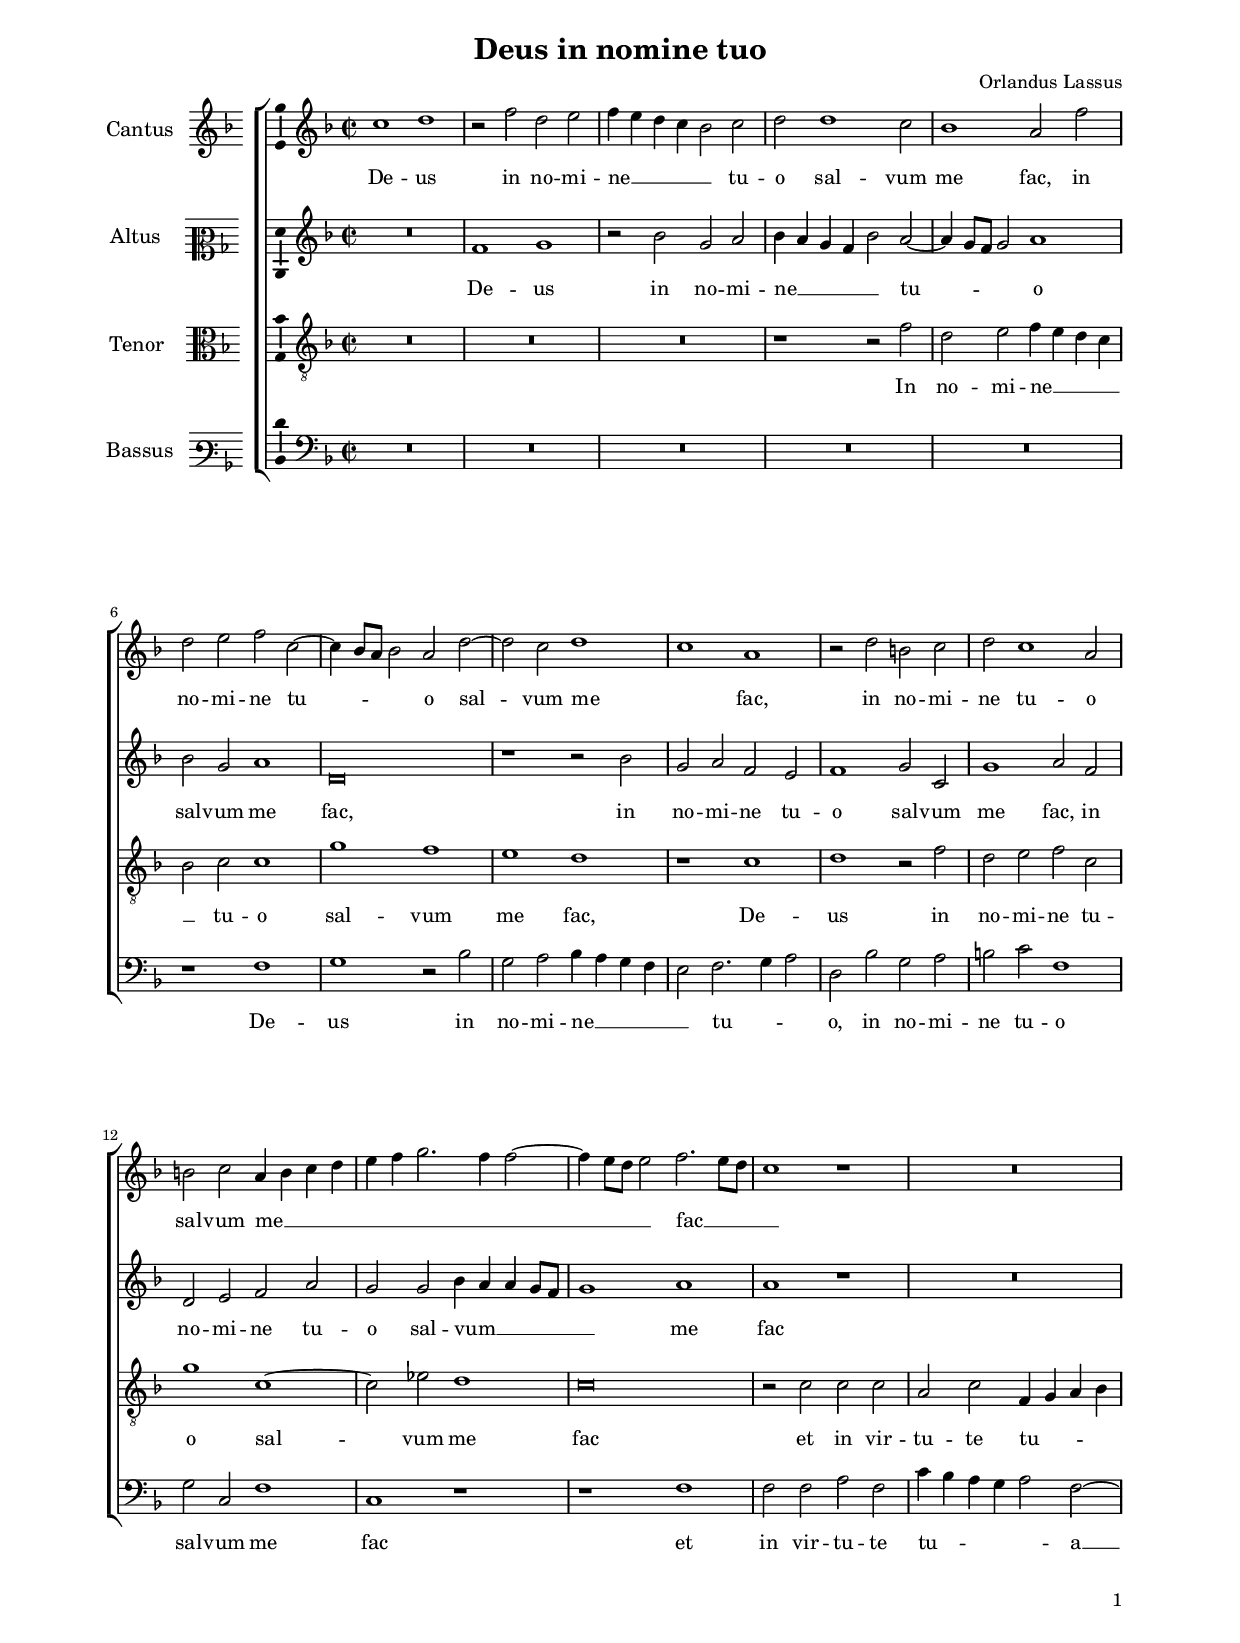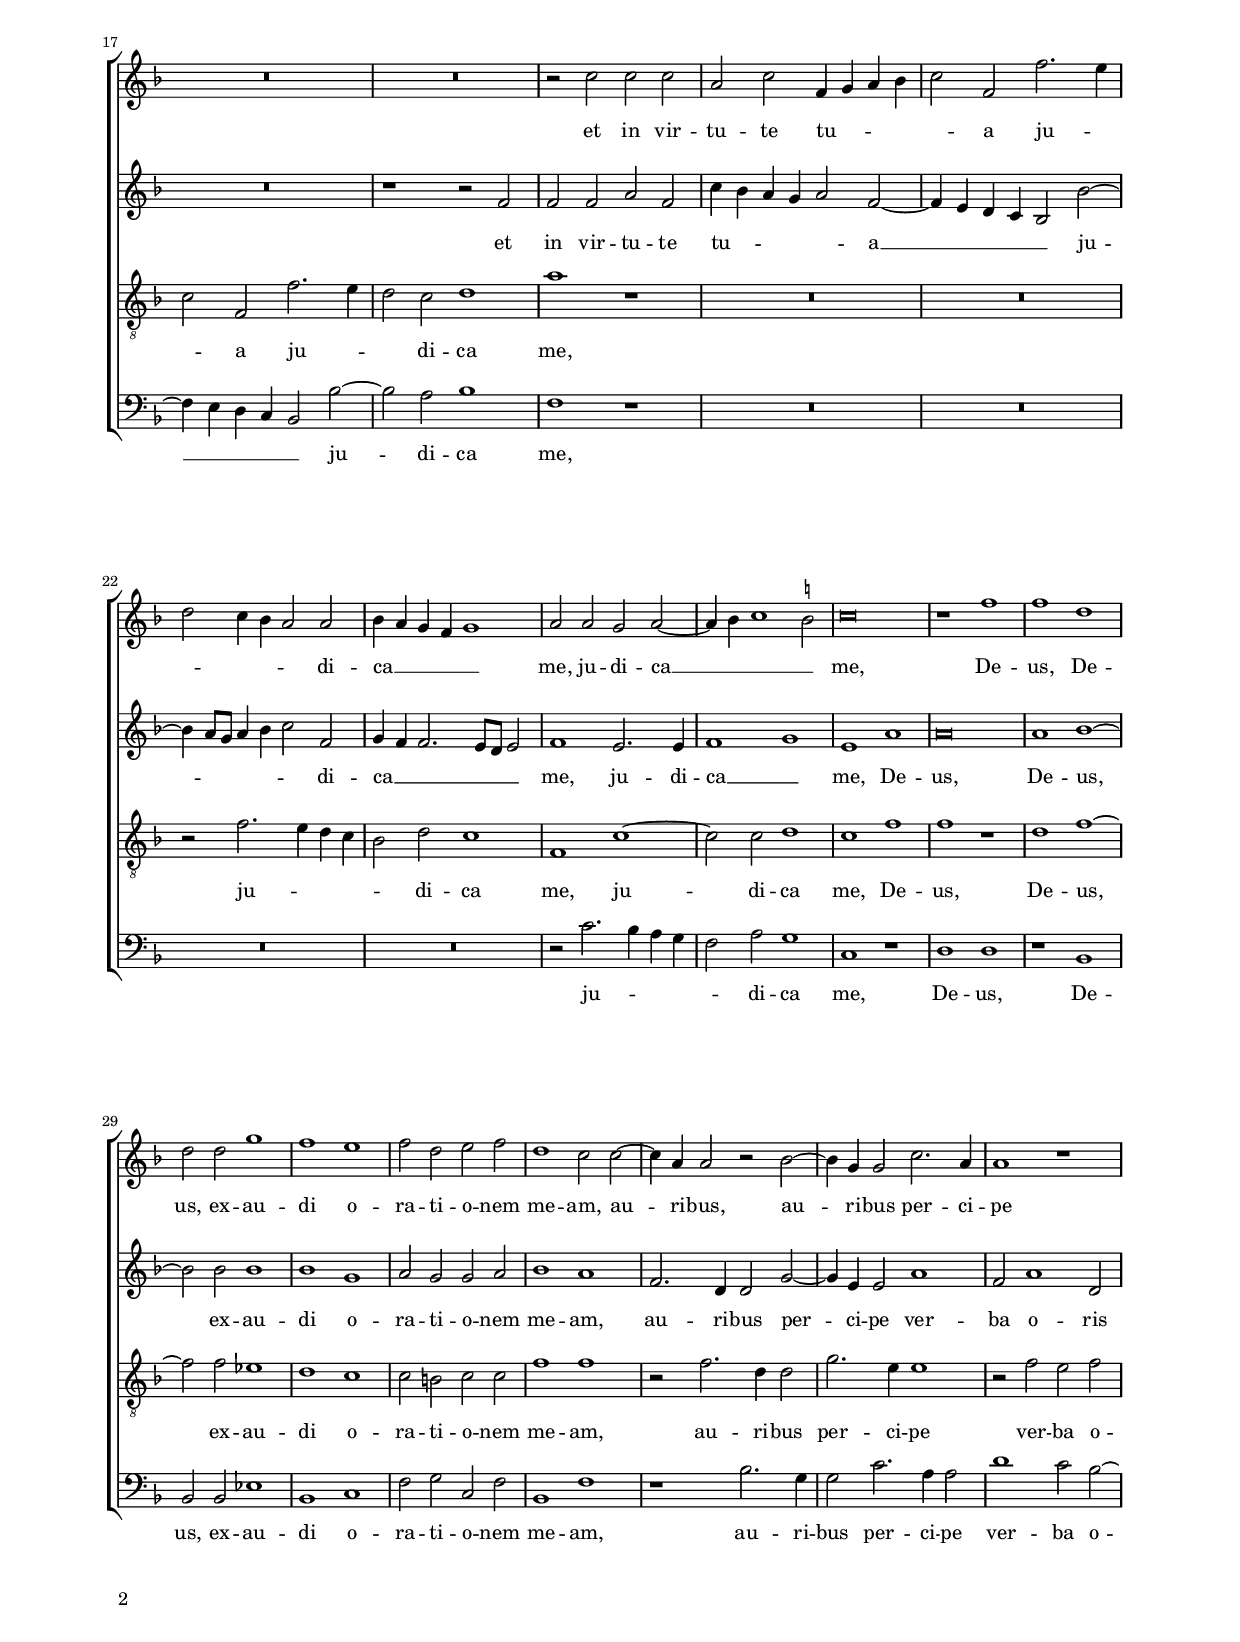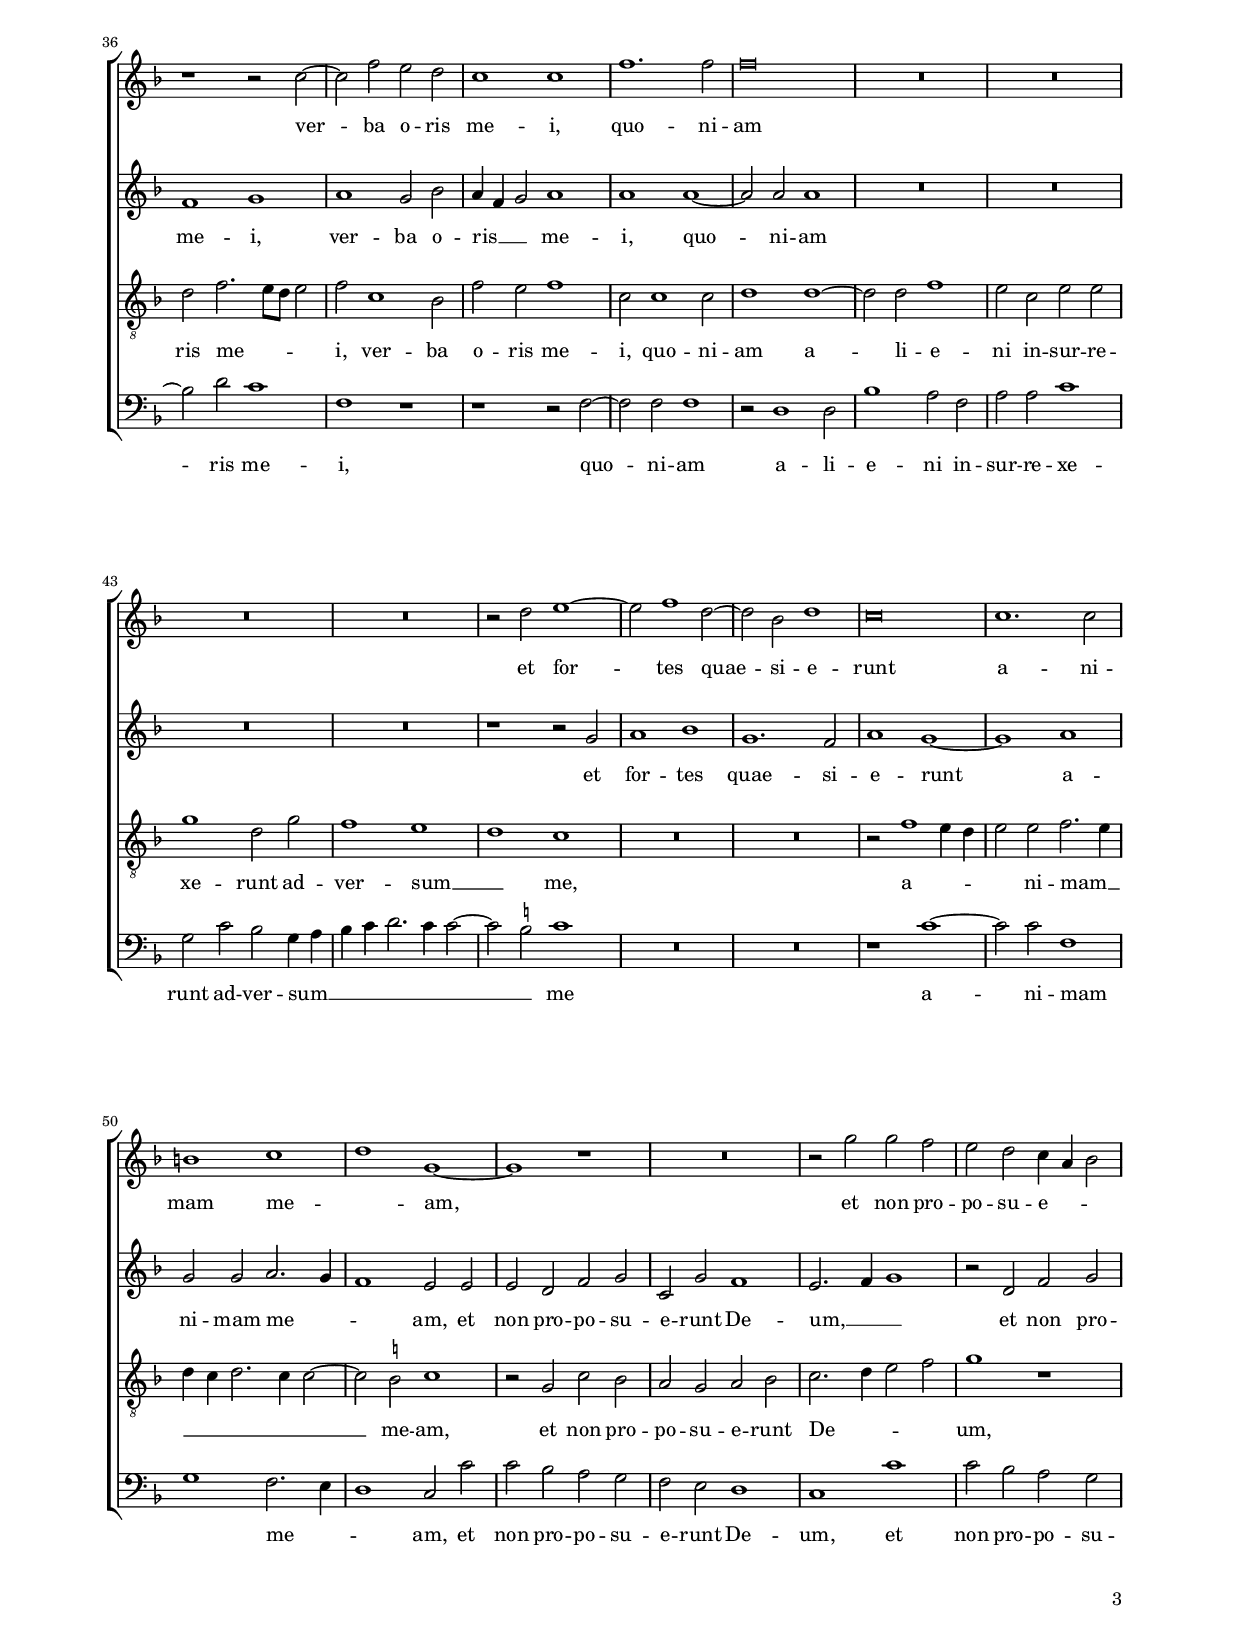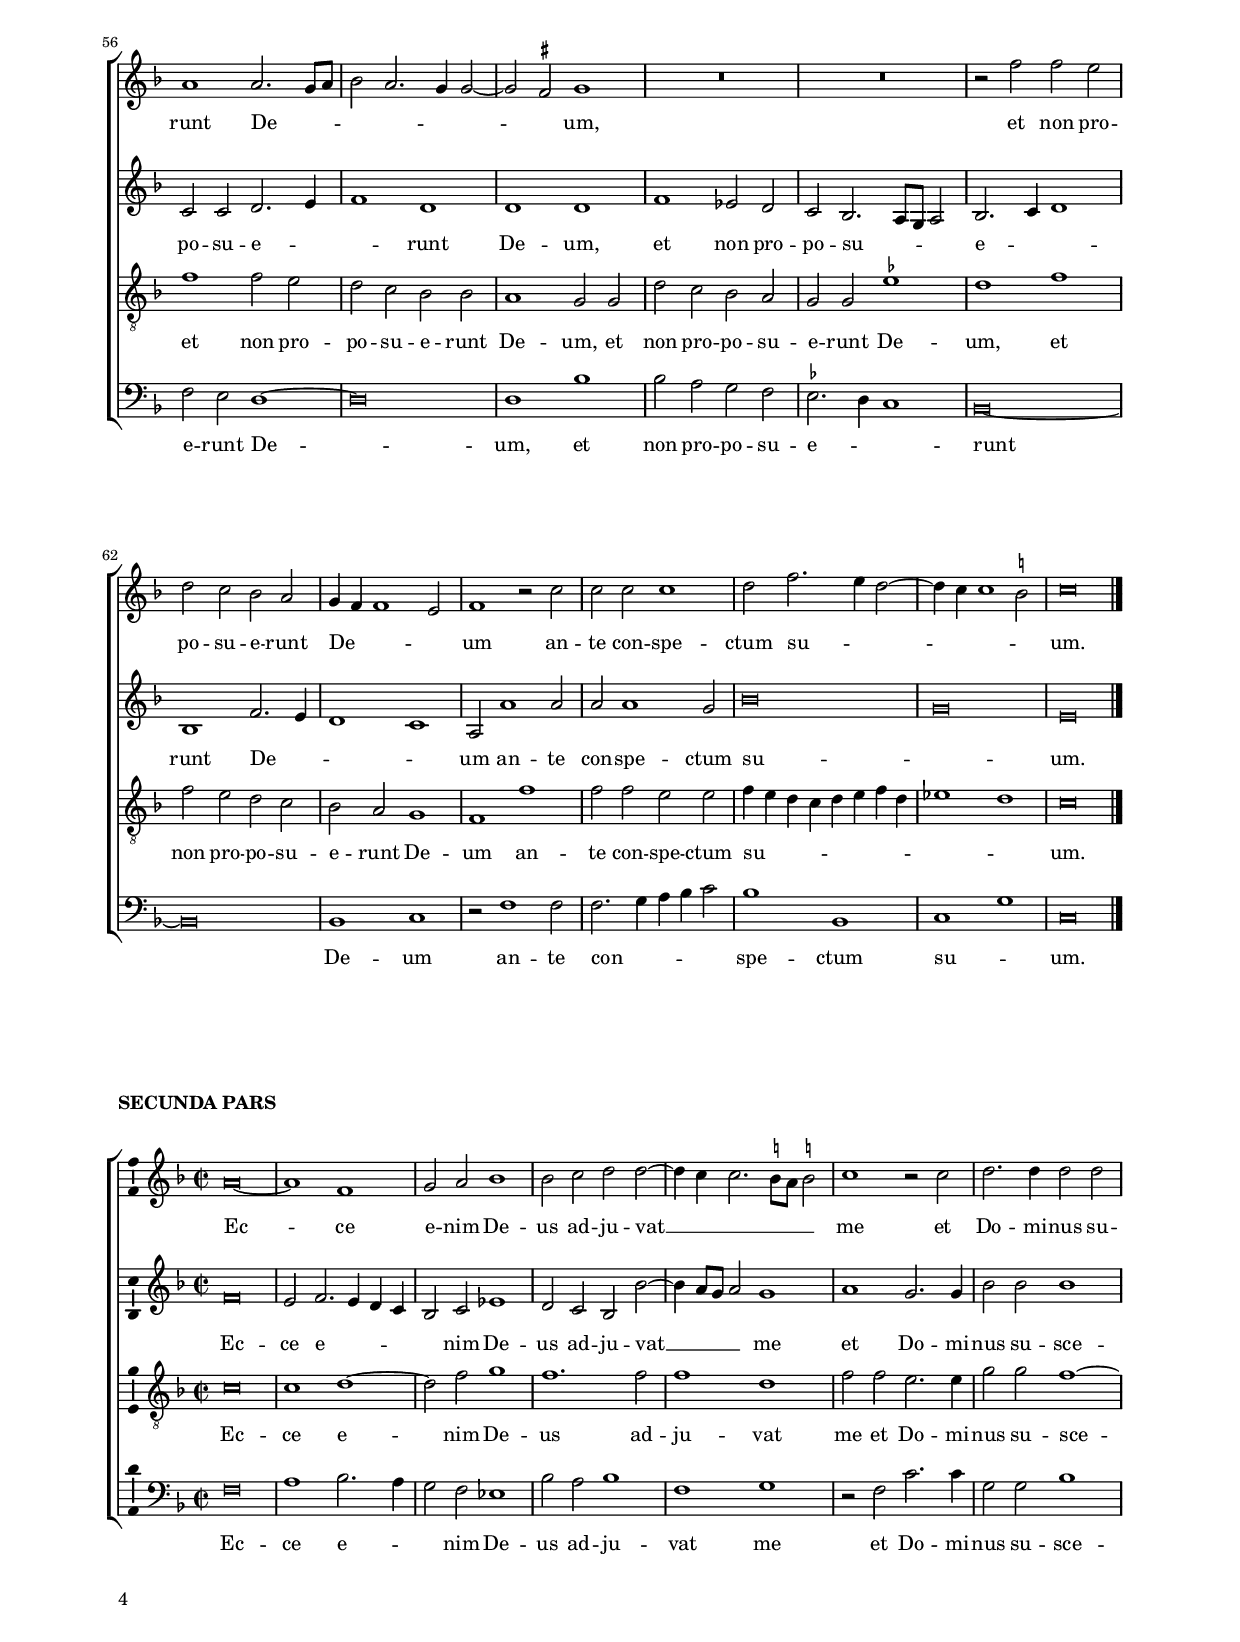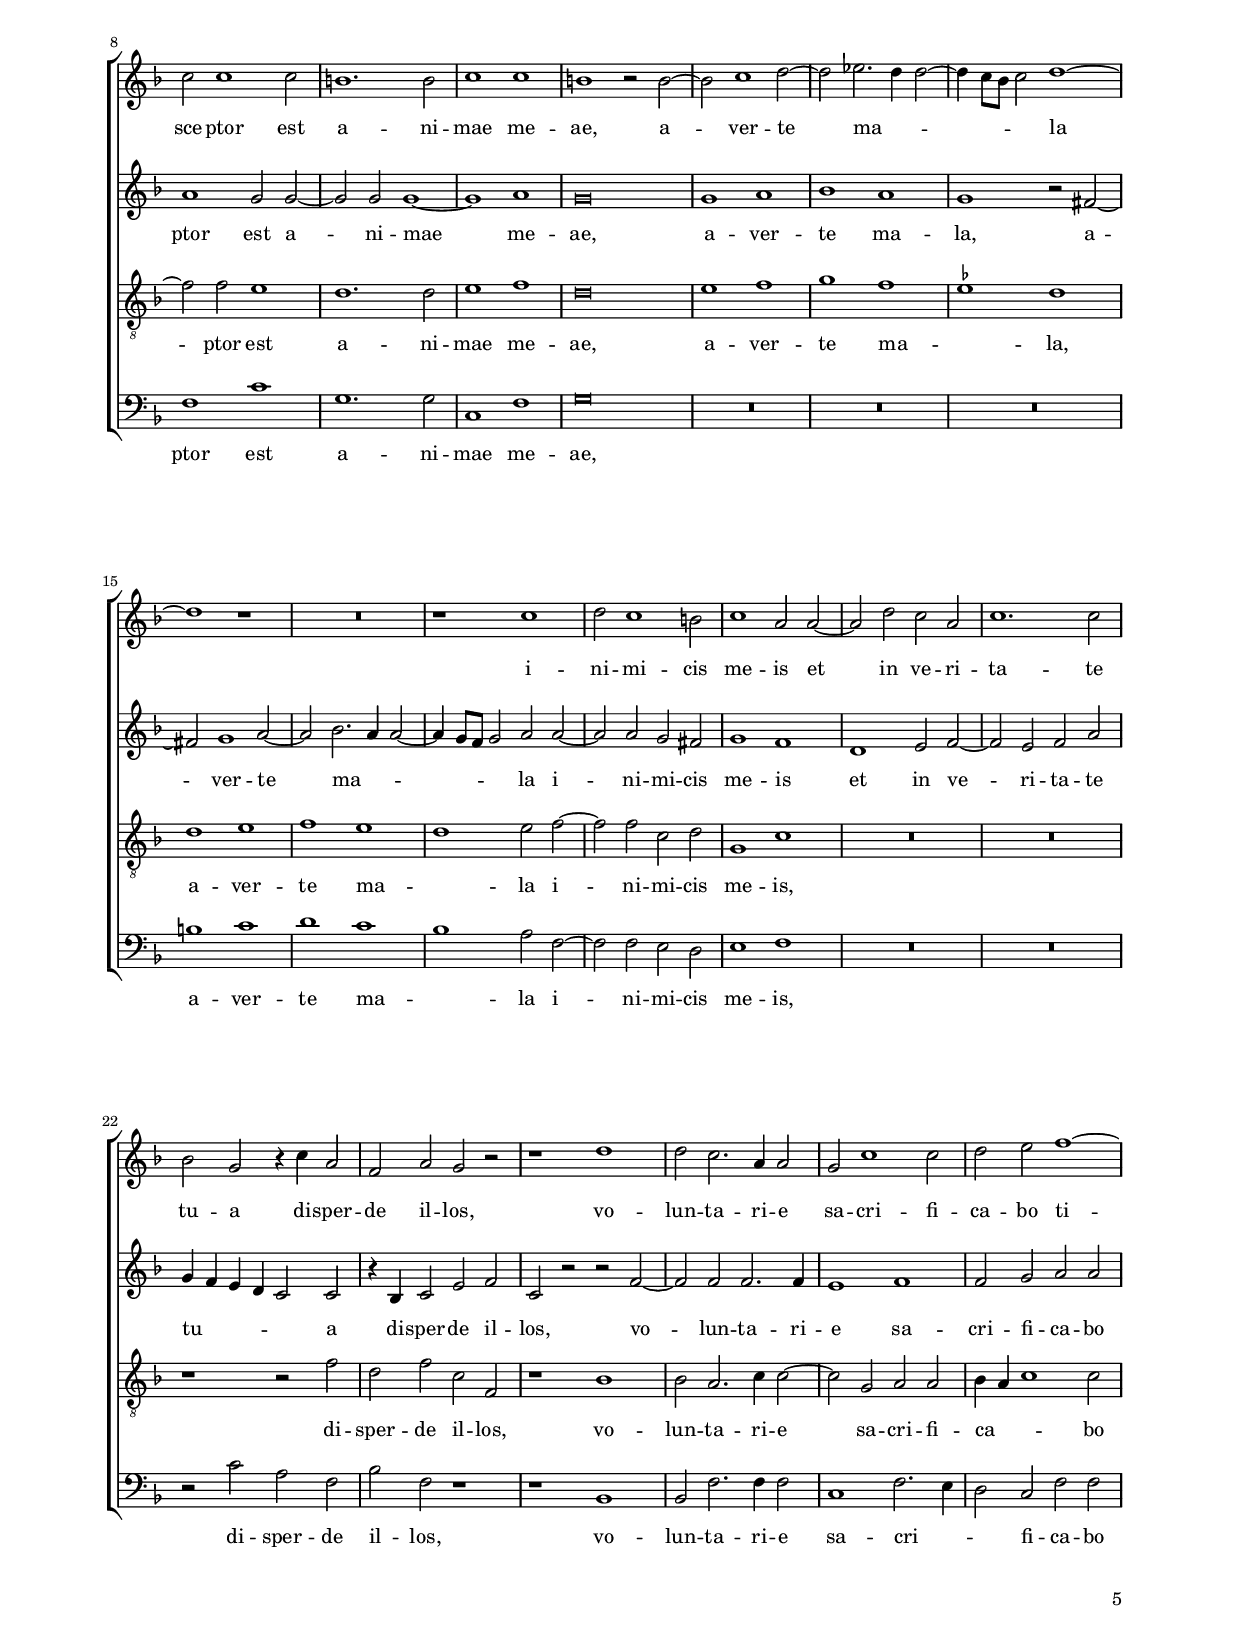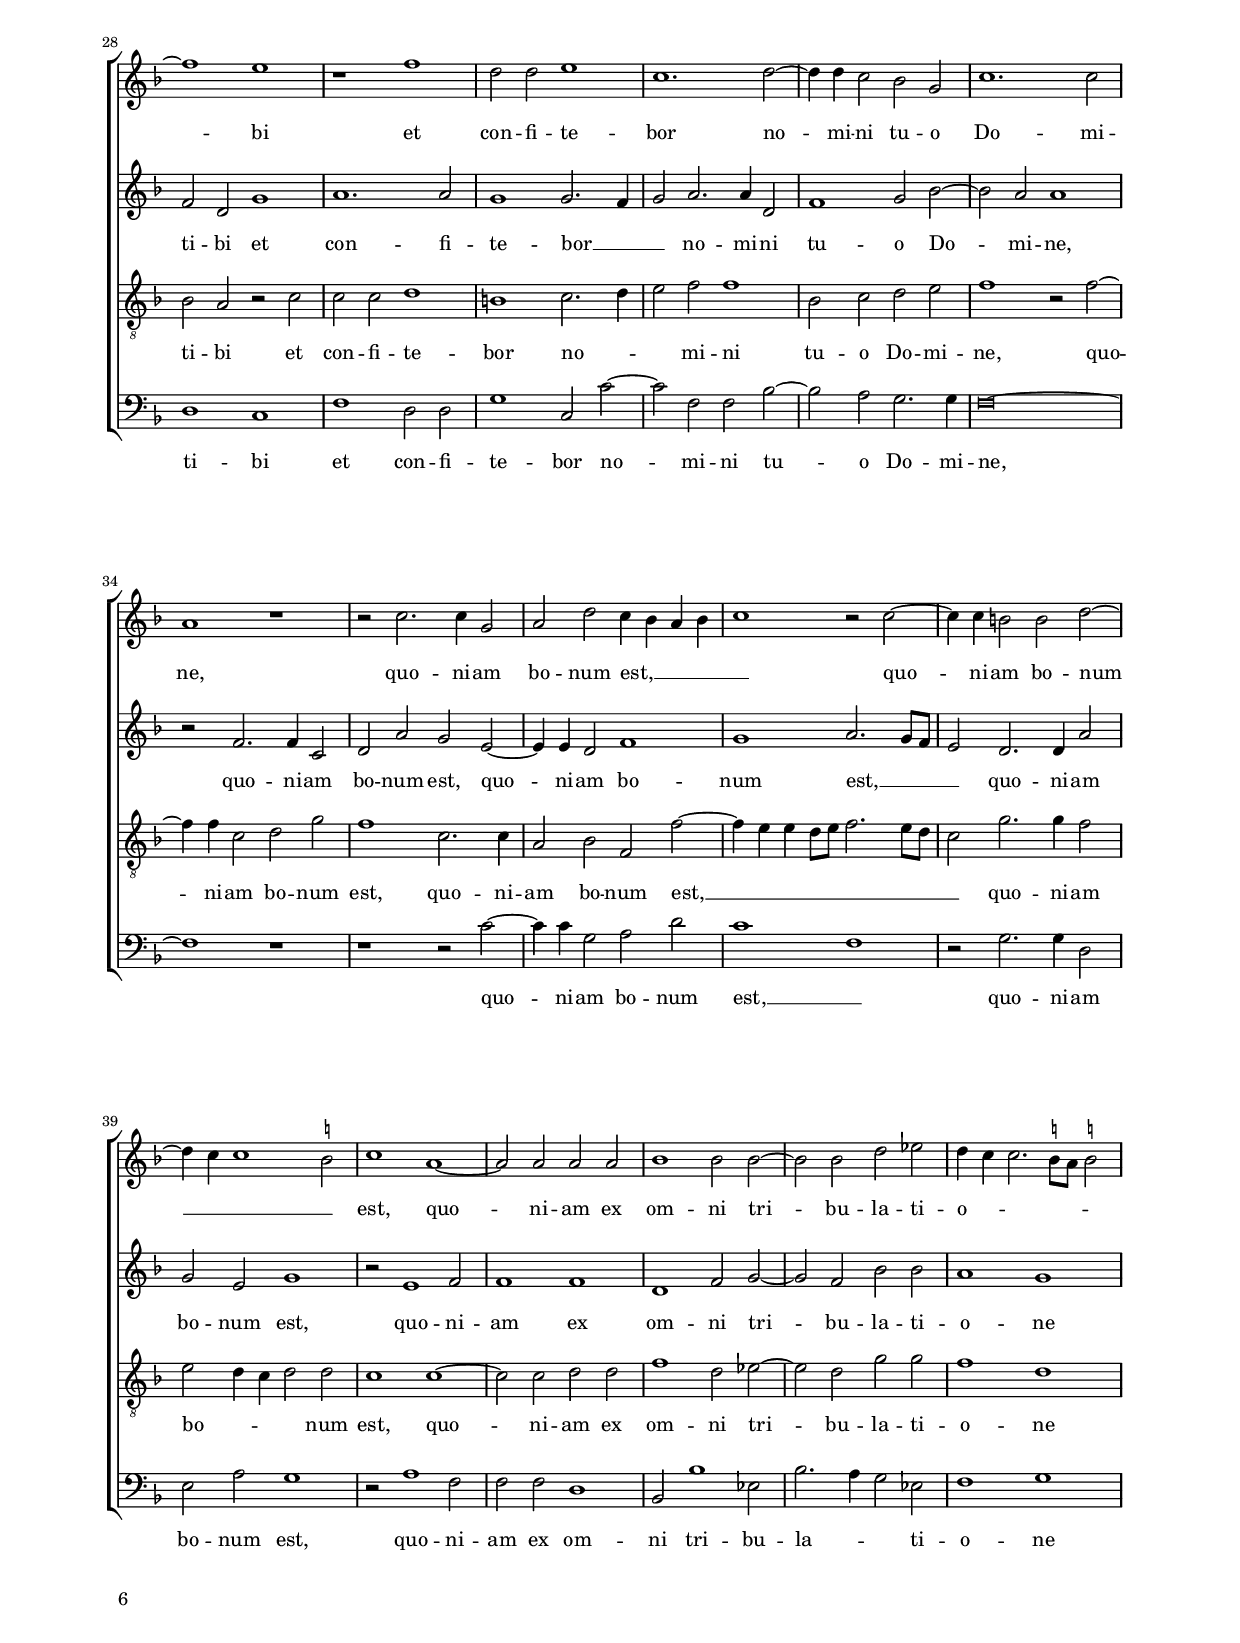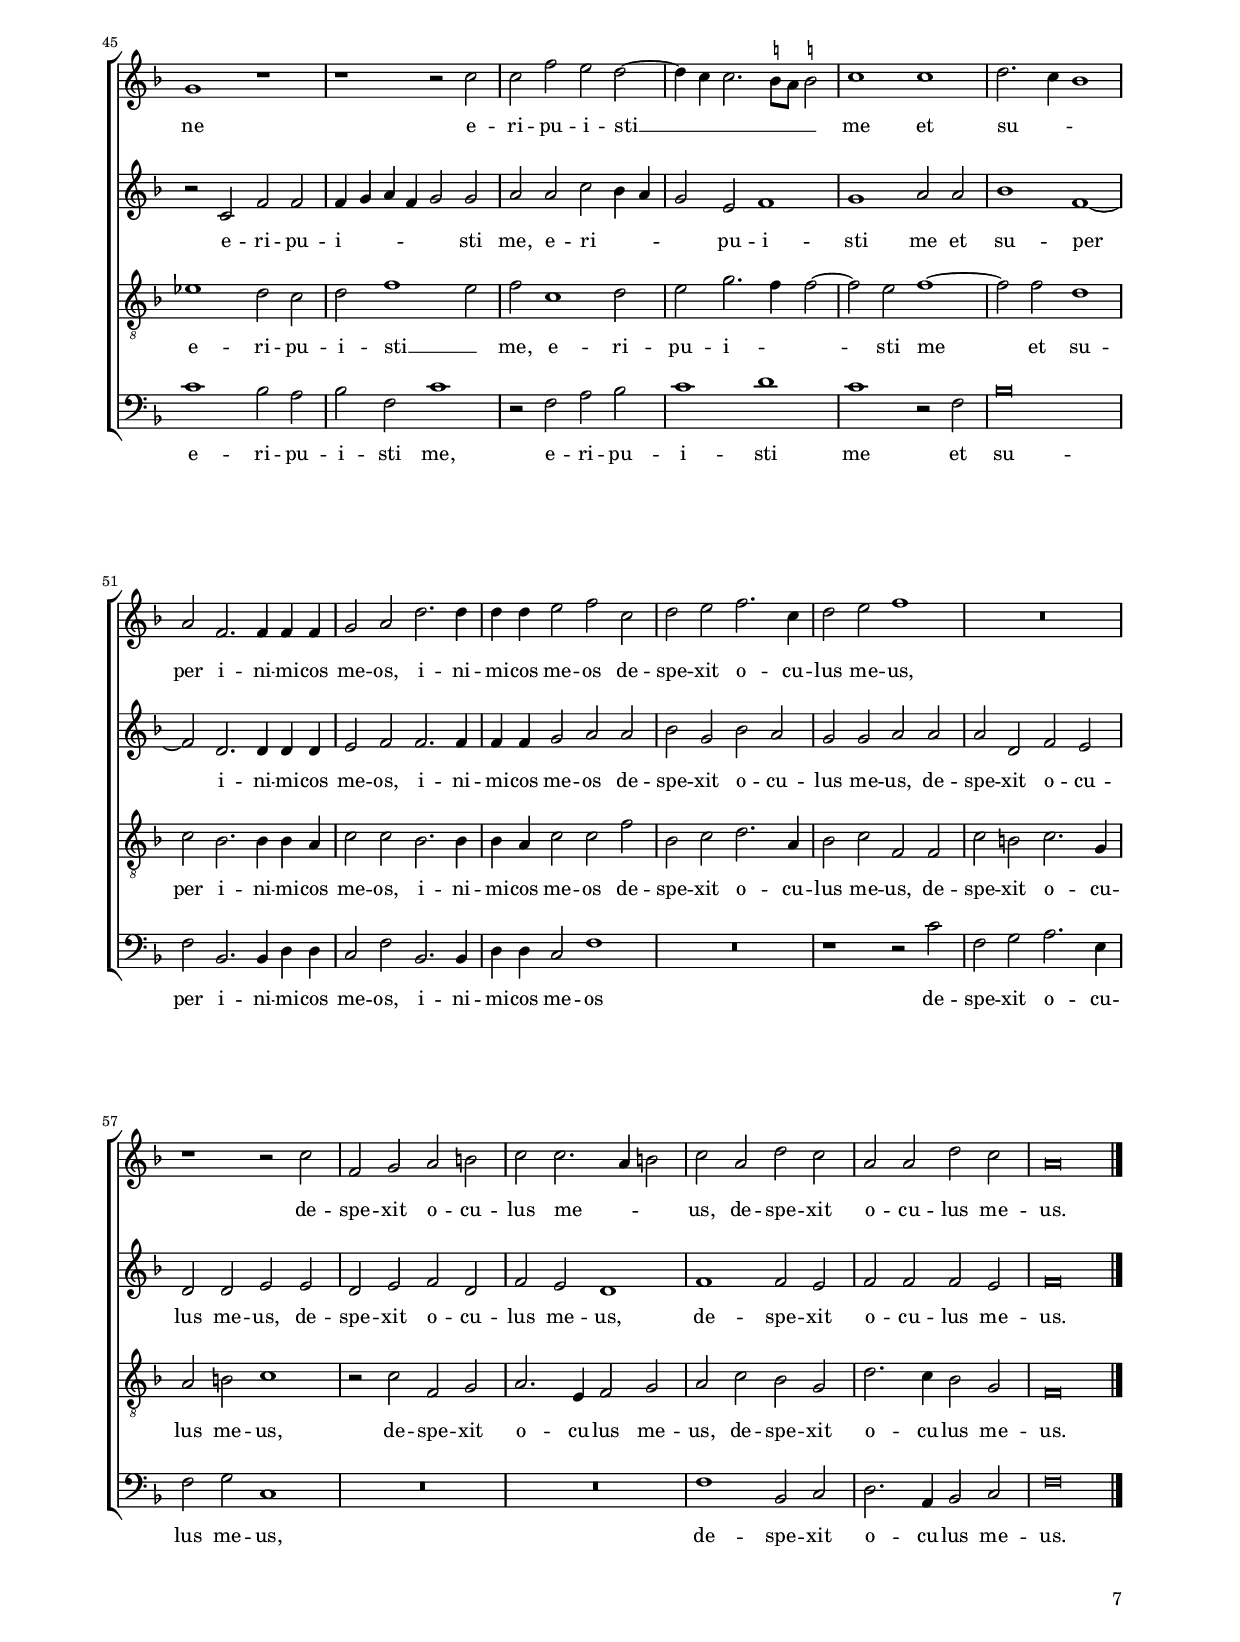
\header
{
  title="Deus in nomine tuo"
  composer="Orlandus Lassus"
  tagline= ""
}

\version "2.22.0"
\include "deutsch.ly"
#(set-global-staff-size 16)
#(ly:set-option 'point-and-click #f)

	
	ficta = { \once \set suggestAccidentals = ##t }
	
	forget = #(define-music-function (music) (ly:music?) #{
		\accidentalStyle forget
		$music
		\accidentalStyle default
		#})
	
	m = \melisma
	me = \melismaEnd


\paper
	{
	top-margin = 1.8 \cm
	bottom-margin = 1.2 \cm
	left-margin = 2 \cm
	right-margin = 2 \cm
	ragged-bottom = ##f
	ragged-last-bottom = ##t
	print-page-number = ##f
	score-system-spacing = #'((basic-distance . 20) (minimum-distance . 14) (padding . 8) (strechability . 150))
	system-system-spacing = #'((basic-distance . 20) (minimum-distance . 14) (padding . 8) (strechability . 150))
    oddFooterMarkup=\markup   \fill-line { "" \fromproperty #'page:page-number-string }
    evenFooterMarkup=\markup  \fill-line { \fromproperty #'page:page-number-string "" }
    last-bottom-spacing = #'((basic-distance . 11) (minimum-distance . 8) (padding . 4))
%	systems-per-page = 3
%	page-count = 7
%	min-systems-per-page = 3
	}

global = {
	\key f \major
	\time 2/2 \set Score.measureLength = #(ly:make-moment 2/1)
    \set Score.tempoHideNote = ##t
    \tempo 2 = 90
	\skip 1*2*68 \bar "|."
	}
	

incipitcantus = \markup { \score {
	{
	\set Staff.instrumentName = \markup { \fontsize #1 "Cantus" }
	\key f \major
	\clef violin
	s4 \bar ""
	}
	\layout  {
	raggedright = ##t
	indent = 1.6 \cm
	line-width = 2.2\cm
	\context { \Staff \remove Time_signature_engraver }
	\override Staff.Clef.Y-extent = #'(0 . 0)
	}} \hspace #1 }
      
      
incipitaltus = \markup { \score {
	{
	\set Staff.instrumentName = \markup { \fontsize #1 "Altus" }
	\key f \major
	\clef mezzosoprano
	s4 \bar ""
	}
	\layout  {
	raggedright = ##t
	indent = 1.6 \cm
	line-width = 2.2\cm
	\context { \Staff \remove Time_signature_engraver }
	\override Staff.Clef.Y-extent = #'(0 . 0)
	}} \hspace #1 }


incipittenor = \markup { \score {
	{
	\set Staff.instrumentName = \markup { \fontsize #1 "Tenor" }
	\key f \major
	\clef alto
	s4 \bar ""
	}
	\layout  {
	raggedright = ##t
	indent = 1.6 \cm
	line-width = 2.2\cm
	\context { \Staff \remove Time_signature_engraver }
	\override Staff.Clef.Y-extent = #'(0 . 0)
	}} \hspace #1 }
      
      
incipitbassus = \markup { \score {
	{
	\set Staff.instrumentName = \markup { \fontsize #1 "Bassus" }
	\key f \major
	\clef varbaritone
	s4 \bar ""
	}
	\layout  {
	raggedright = ##t
	indent = 1.6 \cm
	line-width = 2.2\cm
	\context { \Staff \remove Time_signature_engraver }
	\override Staff.Clef.Y-extent = #'(0 . 0)
	}} \hspace #1 }


cantus =  \relative c''
	{
	c1 d
	r2 f d e
	f4 \m e d c b2 \me c
	d2 d1 c2
%5
	b1 a2 f' |
	d2 e f c~
	c4 \m b8 a b2 \me a d~
	d2 c d1 \m
	c1 \me a
%10
	r2 d h c |
	d2 c1 a2
	h2 c a4 \m h c d
	e4 f g2. f4 f2~
	f4 e8 d e2 \me f2. \m e8 d
%15
	c1 \me r |
	R\breve
	R\breve
	R\breve
	r2 c c c
%20
	a2 c f,4 \m g a b |
	c2 \me f, f'2. \m e4
	d2 c4 b a2 \me a
	b4 \m a g f g1 \me
	a2 a g2 a~
%25
	a4 \m b c1 \ficta h2 \me |
	c\breve
	r1 f
	f1 d
	d2 d g1
%30
	f1 e |
	f2 d e f
	d1 c2 c~
	c4 a a2 r b~
	b4 g g2 c2. a4
%35
	a1 r |
	r1 r2 c~
	c2 f e d
	c1 c
	f1. f2
%40
	f\breve |
	R\breve
	R\breve
	R\breve
	R\breve
%45
	r2 d e1~ |
	e2 f1 d2~
	d2 b d1
	c\breve
	c1. c2
%50
	h1 c \m |
	d1 \me g,~
	g1 r
	R\breve
	r2 g' g f
%55
	e2 d c4 \m a b2 \me |
	a1 a2. \m g8 a
	b2 a2. g4 g2~
	g2 \ficta fis \me g1
	R\breve
%60
	R\breve |
	r2 f' f e
	d2 c b a
	g4 \m f f1 e2 \me
	f1 r2 c'
%65
	c2 c c1 |
	d2 f2. \m e4 d2~
	d4 c c1 \ficta h2 \me
	c\breve |
	}
	

altus =  \relative c'
        {
	R\breve
	f1 g
	r2 b g a
	b4 \m a g f b2 \me a~
%5
	a4 \m g8 f g2 \me a1 |
	b2 g a1
	d,\breve
	r1 r2 b'
	g2 a f e
%10
	f1 g2 c, |
	g'1 a2 f
	d2 e f a
	g2 g b4 \m a a g8 f
	g1 \me a
%15
	a1 r |
	R\breve
	R\breve
	r1 r2 f
	f2 f a f
%20
	c'4 \m b a g a2 \me f~ |
	f4 \m e d c b2 \me b'~
	b4 \m a8 g a4 b c2 \me f,
	g4 \m f f2. e8 d e2 \me
	f1 e2. e4
%25
	f1 \m g \me |
	e1 a
	a\breve
	a1 b~
	b2 b b1
%30
	b1 g |
	a2 g g a
	b1 a
	f2. d4 d2 g~
	g4 e e2 a1
%35
	f2 a1 d,2 |
	f1 g
	a1 g2 b
	a4 \m f g2 \me a1
	a1 a~
%40
	a2 a a1 |
	R\breve
	R\breve
	R\breve
	R\breve |
%45
	r1 r2 g
	a1 b
	g1. f2
	a1 g~
	g1 a |
%50
	g2 g a2. \m g4
	f1 \me e2 e
	e2 d f g
	c,2 g' f1
	e2. \m f4 g1 \me |
%55
	r2 d f g
	c,2 c d2. \m e4
	f1 \me d
	d1 d
	f1 es2 d |
%60
	c2 b2. \m a8 g a2 \me
	b2. \m c4 d1 \me
	b1 f'2. \m e4
	d1 c \me
	a2 a'1 a2 |
%65
	a2 a1 g2
	b\breve \m
	g\breve \me
	e\breve |
	}


tenor =  \relative c'
	{
	R\breve
	R\breve
	R\breve
	r1 r2 f
%5
	d2 e f4 \m e d c |
	b2 \me c c1
	g'1 f
	e1 d
	r1 c
%10
	d1 r2 f |
	d2 e f c
	g'1 c,~
	c2 es d1
	c\breve
%15
	r2 c c c |
	a2 c f,4 \m g a b
	c2 \me f, f'2. \m e4
	d2 \me c d1
	a'1 r
%20
	R\breve |
	R\breve
	r2 f2. \m e4 d c
	b2 \me d c1
	f,1 c'~
%25
	c2 c d1 |
	c1 f
	f1 r
	d1 f~
	f2 f es1
%30
	d1 c |
	c2 h c c
	f1 f
	r2 f2. d4 d2
	g2. e4 e1
%35
	r2 f e f |
	d2 f2. \m e8 d e2 \me
	f2 c1 b2
	f'2 e f1
	c2 c1 c2
%40
	d1 d~ |
	d2 d f1
	e2 c e e
	g1 d2 g
	f1 e \m
%45
	d1 \me c |
	R\breve
	R\breve
	r2 f1 \m e4 d
	e2 \me e f2. \m e4
%50
	d4 c d2. c4 c2~ |
	c2 \me \ficta h c1
	r2 g c b
	a2 g a b
	c2. \m d4 e2 f \me
%55
	g1 r |
	f1 f2 e
	d2 c b b
	a1 g2 g
	d'2 c b a
%60
	g2 g \ficta es'1 |
	d1 f
	f2 e d c
	b2 a g1
	f1 f'1 |
%65
	f2 f e2 e |
	f4 \m e d c d e f d
	es1 d \me
	c\breve |
	}


bassus  =  \relative c
	{
	R\breve
	R\breve
	R\breve
	R\breve
%5
	R\breve |
	r1 f
	g1 r2 b
	g2 a b4 \m a g f
	e2 \me f2. \m g4 a2 \me
%10
	d,2 b' g a |
	h2 c f,1
	g2 c, f1
	c1 r
	r1 f
%15
	f2 f a f |
	c'4 \m b a g a2 \me f~
	f4 \m e d c b2 \me b'~
	b2 a b1
	f1 r
%20
	R\breve |
	R\breve
	R\breve
	R\breve
	r2 c'2. \m b4 a g
%25
	f2 \me a g1 |
	c,1 r
	d1 d
	r1 b
	b2 b es1
%30
	b1 c |
	f2 g c, f
	b,1 f'
	r1 b2. g4
	g2 c2. a4 a2
%35
	d1 c2 b~ |
	b2 d c1
	f,1 r
	r1 r2 f~
	f2 f f1
%40
	r2 d1 d2 |
	b'1 a2 f
	a2 a c1
	g2 c b g4 \m a
	b4 c d2. c4 c2~
%45
	c2 \ficta h \me c1 |
	R\breve
	R\breve
	r1 c~
	c2 c f,1 \m
%50
	g1 \me f2. \m e4 |
	d1 \me c2 c'
	c2 b a g
	f2 e d1
	c1 c'
%55
	c2 b a g |
	f2 e d1~
	d\breve
	d1 b'
	b2 a g f
%60
	\ficta es2. \m d4 c1 \me |
	b\breve~
	b\breve
	b1 c
	r2 f1 f2
%65
	f2. \m g4 a b c2 \me |
	b1 b,
	c1 \m g' \me
	c,\breve |
	}
	
lyricscantus = \lyricmode {
	De -- us in no -- mi -- ne __ tu -- o sal -- vum me fac,
	in no -- mi -- ne tu -- o sal -- vum me fac,
	in no -- mi -- ne tu -- o sal -- vum me __ fac __
	et in vir -- tu -- te tu -- a ju -- di -- ca __ me,
	ju -- di -- ca __ me,
	De -- us,
	De -- us,
	ex -- au -- di o -- ra -- ti -- o -- nem me -- am,
	au -- ri -- bus,
	au -- ri -- bus per -- ci -- pe ver -- ba o -- ris me -- i,
	quo -- ni -- am
	et for -- tes quae -- si -- e -- runt a -- ni -- mam me -- am,
	et non pro -- po -- su -- e -- runt De -- um,
	et non pro -- po -- su -- e -- runt De -- um an -- te con -- spe -- ctum su -- um.
	}
	
	
lyricsaltus = \lyricmode {
	De -- us in no -- mi -- ne __ tu -- o sal -- vum me fac,
	in no -- mi -- ne tu -- o sal -- vum me fac,
	in no -- mi -- ne tu -- o sal -- vum __ me fac
	et in vir -- tu -- te tu -- a __ ju -- di -- ca __ me,
	ju -- di -- ca __ me,
	De -- us,
	De -- us,
	ex -- au -- di o -- ra -- ti -- o -- nem me -- am,
	au -- ri -- bus per -- ci -- pe ver -- ba o -- ris me -- i,
	ver -- ba o -- ris __ me -- i,
	quo -- ni -- am
	et for -- tes quae -- si -- e -- runt a -- ni -- mam me -- am,
	et non pro -- po -- su -- e -- runt De -- um, __
	et non pro -- po -- su -- e -- runt De -- um,
	et non pro -- po -- su -- e -- runt De -- um an -- te con -- spe -- ctum su -- um.
	}
	

lyricstenor = \lyricmode {
	In no -- mi -- ne __ tu -- o sal -- vum me fac,
	De -- us in no -- mi -- ne tu -- o sal -- vum me fac
	et in vir -- tu -- te tu -- a ju -- di -- ca me,
	ju -- di -- ca me,
	ju -- di -- ca me,
	De -- us,
	De -- us,
	ex -- au -- di o -- ra -- ti -- o -- nem me -- am,
	au -- ri -- bus per -- ci -- pe ver -- ba o -- ris me -- i,
	ver -- ba o -- ris me -- i,
	quo -- ni -- am a -- li -- e -- ni in -- sur -- re -- xe -- runt ad -- ver -- sum __ me,
	a -- ni -- mam __ me -- am,
	et non pro -- po -- su -- e -- runt De -- um,
	et non pro -- po -- su -- e -- runt De -- um,
	et non pro -- po -- su -- e -- runt De -- um,
	et non pro -- po -- su -- e -- runt De -- um an -- te con -- spe -- ctum su -- um.
	}
	
	
lyricsbassus = \lyricmode {
	De -- us in no -- mi -- ne __ tu -- o,
	in no -- mi -- ne tu -- o sal -- vum me fac
	et in vir -- tu -- te tu -- a __ ju -- di -- ca me,
	ju -- di -- ca me,
	De -- us,
	De -- us,
	ex -- au -- di o -- ra -- ti -- o -- nem me -- am,
	au -- ri -- bus per -- ci -- pe ver -- ba o -- ris me -- i,
	quo -- ni -- am a -- li -- e -- ni in -- sur -- re -- xe -- runt ad -- ver -- sum __ me
	a -- ni -- mam me -- am,
	et non pro -- po -- su -- e -- runt De -- um,
	et non pro -- po -- su -- e -- runt De -- um,
	et non pro -- po -- su -- e -- runt De -- um an -- te con -- spe -- ctum su -- um.
	}
	

\score
{  
    \transpose c c {
	\new ChoirStaff \with { \override StaffGrouper.staff-staff-spacing.basic-distance = #12 }
	<<
	
	\new Staff << \global
	\new Voice="v1" {
		\set Staff.instrumentName=\incipitcantus
		\set Staff.midiInstrument = "reed organ"
		\clef "treble"
		\cantus }
	\new Lyrics \lyricsto "v1" {\lyricscantus }
	>>

	
	\new Staff << \global
	\new Voice="v2" {
		\set Staff.instrumentName=\incipitaltus
		\set Staff.midiInstrument = "reed organ"
        \clef "treble" % "G_8" 
		\altus}
	\new Lyrics \lyricsto "v2" {\lyricsaltus }
	>>

	
	\new Staff << \global
	\new Voice="v3" {
		\set Staff.instrumentName=\incipittenor
		\set Staff.midiInstrument = "reed organ"
		\clef "G_8"
		\tenor }
	\new Lyrics \lyricsto "v3" {\lyricstenor }
	>>

	
	\new Staff << \global
	\new Voice="v4" {
		\set Staff.instrumentName=\incipitbassus
		\set Staff.midiInstrument = "reed organ"
		\clef "bass" 
		\bassus }
	\new Lyrics \lyricsto "v4" {\lyricsbassus}
	>>
	
	>>
	} % transpose
		
	\layout
	{
	indent = 2.5 \cm
	\context { \Lyrics \override VerticalAxisGroup.nonstaff-relatedstaff-spacing.padding = #2 }
%	\context { \Lyrics \override LyricText.font-size = #1 }
	\context { \Staff \override TimeSignature.break-visibility = #end-of-line-invisible }
	\context { \Staff \consists "Ambitus_engraver" }
%	\context { \Voice \override Slur.transparent = ##t }
	\context { \Score \override BarNumber.padding = #2 }
	\context { \Voice \override NoteHead.style = #'baroque }
	}

\midi
	{
	}
	
}

%%%%%%%%%%%%%%%%%%%%  PARS SECUNDA


global = {
	\key f \major
	\time 2/2 \set Score.measureLength = #(ly:make-moment 2/1)
    \set Score.tempoHideNote = ##t
    \tempo 2 = 90
	\skip 1*2*62 \bar "|."
	}

	
cantus =  \relative c''
	{
	a\breve~
	a1 f
	g2 a b1
	b2 c d d~
%5
	d4 \m c c2. \stemDown \ficta h8 a \stemNeutral \ficta h!2 \me |
	c1 r2 c
	d2. d4 d2 d
	c2 c1 c2
	h1. h2
%10
	c1 c |
	h1 r2 h~
	h2 c1 d2~
	d2 es2. \m d4 d2~
	d4 c8 b c2 \me d1~
%15
	d1 r |
	R\breve
	r1 c
	d2 c1 h2
	c1 a2 a~
%20
	a2 d c a |
	c1. c2
	b2 g r4 c a2
	f2 a g r
	r1 d'
%25
	d2 c2. a4 a2 |
	g2 c1 c2
	d2 e f1~
	f1 e
	r1 f
%30
	d2 d e1 |
	c1. d2~
	d4 d c2 b g
	c1. c2
	a1 r
%35
	r2 c2. c4 g2 |
	a2 d c4 \m b a b
	c1 \me r2 c~
	c4 c h2 h d~
	d4 \m c c1 \ficta h2 \me
%40
	c1 a~ |
	a2 a a a
	b1 b2 b~
	b2 b d es
	d4 \m c c2. \stemDown \ficta h8 a \stemNeutral \ficta h!2 \me
%45
	g1 r |
	r1 r2 c
	c2 f e d~
	d4 \m c c2. \stemDown \ficta h8 a \stemNeutral \ficta h!2 \me
	c1 c
%50
	d2. \m c4 b1 \me |
	a2 f2. f4 f f
	g2 a d2. d4
	d4 d e2 f c
	d2 e f2. c4
%55
	d2 e f1 |
	R\breve
	r1 r2 c
	f,2 g a h
	c2 c2. \m a4 h2 \me
%60
	c2 a d c |
	a2 a d c
	a\breve |
	}
	

altus =  \relative c'
        {
	f\breve
	e2 f2. \m e4 d c
	b2 \me c es1
	d2 c b b'~
%5
	b4 \m a8 g a2 \me g1 |
	a1 g2. g4
	b2 b b1
	a1 g2 g~
	g2 g g1~
%10
	g1 a |
	g\breve
	g1 a
	b1 a
	g1 r2 fis~
%15
	fis2 g1 a2~ |
	a2 b2. \m a4 a2~
	a4 g8 f g2 \me a a~
	a2 a g fis
	g1 f
%20
	d1 e2 f~ |
	f2 e f a
	g4 \m f e d c2 \me c
	r4 b c2 e f
	c2 r r f~
%25
	f2 f f2. f4 |
	e1 f
	f2 g a a
	f2 d g1
	a1. a2
%30
	g1 g2. \m f4 |
	g2 \me a2. a4 d,2
	f1 g2 b~
	b2 a a1
	r2 f2. f4 c2
%35
	d2 a' g e~ |
	e4 e d2 f1
	g1 a2. \m g8 f
	e2 \me d2. d4 a'2
	g2 e g1
%40
	r2 e1 f2 |
	f1 f
	d1 f2 g~
	g2 f b b
	a1 g
%45
	r2 c, f f |
	f4 \m g a f g2 \me g
	a2 a c \m b4 a
	g2 \me e f1
	g1 a2 a
%50
	b1 f~ |
	f2 d2. d4 d d
	e2 f f2. f4
	f4 f g2 a a
	b2 g b a
%55
	g2 g a a |
	a2 d, f e
	d2 d e e
	d2 e f d
	f2 e d1
%60
	f1 f2 e |
	f2 f f e
	f\breve |
	}


tenor =  \relative c'
	{
	c\breve
	c1 d~
	d2 f g1
	f1. f2
%5
	f1 d |
	f2 f e2. e4
	g2 g f1~
	f2 f e1
	d1. d2
%10
	e1 f |
	d\breve
	e1 f
	g1 f \m
	\ficta es1 \me d
%15
	d1 e |
	f1 e \m
	d1 \me e2 f~
	f2 f c d
	g,1 c
%20
	R\breve |
	R\breve
	r1 r2 f
	d2 f c f,
	r1 b
%25
	b2 a2. c4 c2~ |
	c2 g a a
	b4 \m a c1 \me c2
	b2 a r c
	c2 c d1
%30
	h1 c2. \m d4 |
	e2 \me f f1
	b,2 c d e
	f1 r2 f~
	f4 f c2 d g
%35
	f1 c2. c4 |
	a2 b f f'~
	f4 \m e e d8 e f2. e8 d
	c2 \me g'2. g4 f2
	e2 \m d4 c d2 \me d
%40
	c1 c~ |
	c2 c d d
	f1 d2 es~
	es2 d g g
	f1 d
%45
	es1 d2 c |
	d2 f1 \m e2 \me
	f2 c1 d2
	e2 g2. \m f4 f2~
	f2 \me e f1~
%50
	f2 f d1 |
	c2 b2. b4 b a
	c2 c b2. b4
	b4 a c2 c f
	b,2 c d2. a4
%55
	b2 c f, f |
	c' h c2. g4
	a2 h c1
	r2 c f, g
	a2. e4 f2 g
%60
	a2 c b g |
	d'2. c4 b2 g
	f\breve |
	}


bassus  =  \relative c
	{
	f\breve
	a1 b2. \m a4
	g2 \me f es1
	b'2 a b1
%5
	f1 g |
	r2 f c'2. c4
	g2 g b1
	f1 c'
	g1. g2
%10
	c,1 f |
	g\breve
	R\breve
	R\breve
	R\breve
%15
	h1 c |
	d1 c \m
	b1 \me a2 f~
	f2 f e d
	e1 f
%20
	R\breve |
	R\breve
	r2 c' a f
	b2 f r1
	r1 b,
%25
	b2 f'2. f4 f2 |
	c1 f2. \m e4
	d2 \me c f f
	d1 c
	f1 d2 d
%30
	g1 c,2 c'~ |
	c2 f, f b~
	b2 a g2. g4
	f\breve~
	f1 r
%35
	r1 r2 c'~ |
	c4 c g2 a d
	c1 \m f, \me
	r2 g2. g4 d2
	e2 a g1
%40
	r2 a1 f2 |
	f2 f d1
	b2 b'1 es,2
	b'2. \m a4 g2 \me es
	f1 g
%45
	c1 b2 a |
	b2 f c'1
	r2 f, a b
	c1 d
	c1 r2 f,
%50
	b\breve |
	f2 b,2. b4 d d
	c2 f b,2. b4
	d4 d c2 f1
	R\breve
%55
	r1 r2 c' |
	f,2 g a2. e4
	f2 g c,1
	R\breve
	R\breve
%60
	f1 b,2 c |
	d2. a4 b2 c
	f\breve |
        }
	
lyricscantus = \lyricmode {
	Ec -- ce e -- nim De -- us ad -- ju -- vat __ me
	et Do -- mi -- nus su -- sce -- ptor est a -- ni -- mae me -- ae,
	a -- ver -- te ma -- la
	i -- ni -- mi -- cis me -- is
	et in ve -- ri -- ta -- te tu -- a di -- sper -- de il -- los,
	vo -- lun -- ta -- ri -- e sa -- cri -- fi -- ca -- bo ti -- bi
	et con -- fi -- te -- bor no -- mi -- ni tu -- o Do -- mi -- ne,
	quo -- ni -- am bo -- num est, __
	quo -- ni -- am bo -- num __ est,
	quo -- ni -- am ex om -- ni tri -- bu -- la -- ti -- o -- ne e -- ri -- pu -- i -- sti __ me
	et su -- per i -- ni -- mi -- cos me -- os,
	i -- ni -- mi -- cos me -- os de -- spe -- xit o -- cu -- lus me -- us,
	de -- spe -- xit o -- cu -- lus me -- us,
	de -- spe -- xit o -- cu -- lus me -- us.
	}
	
	
lyricsaltus = \lyricmode {
	Ec -- ce e -- nim De -- us ad -- ju -- vat __ me
	et Do -- mi -- nus su -- sce -- ptor est a -- ni -- mae me -- ae,
	a -- ver -- te ma -- la,
	a -- ver -- te ma -- la
	i -- ni -- mi -- cis me -- is
	et in ve -- ri -- ta -- te tu -- a di -- sper -- de il -- los,
	vo -- lun -- ta -- ri -- e sa -- cri -- fi -- ca -- bo ti -- bi
	et con -- fi -- te -- bor __ no -- mi -- ni tu -- o Do -- mi -- ne,
	quo -- ni -- am bo -- num est,
	quo -- ni -- am bo -- num est, __
	quo -- ni -- am bo -- num est,
	quo -- ni -- am ex om -- ni tri -- bu -- la -- ti -- o -- ne e -- ri -- pu -- i -- sti me,
	e -- ri -- pu -- i -- sti me
	et su -- per i -- ni -- mi -- cos me -- os,
	i -- ni -- mi -- cos me -- os de -- spe -- xit o -- cu -- lus me -- us,
	de -- spe -- xit o -- cu -- lus me -- us,
	de -- spe -- xit o -- cu -- lus me -- us,
	de -- spe -- xit o -- cu -- lus me -- us.
	}
	

lyricstenor = \lyricmode {
	Ec -- ce e -- nim De -- us ad -- ju -- vat me
	et Do -- mi -- nus su -- sce -- ptor est a -- ni -- mae me -- ae,
	a -- ver -- te ma -- la,
	a -- ver -- te ma -- la
	i -- ni -- mi -- cis me -- is,
	di -- sper -- de il -- los,
	vo -- lun -- ta -- ri -- e sa -- cri -- fi -- ca -- bo ti -- bi
	et con -- fi -- te -- bor no -- mi -- ni tu -- o Do -- mi -- ne,
	quo -- ni -- am bo -- num est,
	quo -- ni -- am bo -- num est, __
	quo -- ni -- am bo -- num est,
	quo -- ni -- am ex om -- ni tri -- bu -- la -- ti -- o -- ne e -- ri -- pu -- i -- sti __ me,
	e -- ri -- pu -- i -- sti me
	et su -- per i -- ni -- mi -- cos me -- os,
	i -- ni -- mi -- cos me -- os de -- spe -- xit o -- cu -- lus me -- us,
	de -- spe -- xit o -- cu -- lus me -- us,
	de -- spe -- xit o -- cu -- lus me -- us,
	de -- spe -- xit o -- cu -- lus me -- us.
	}
	
	
lyricsbassus = \lyricmode {
	Ec -- ce e -- nim De -- us ad -- ju -- vat me
	et Do -- mi -- nus su -- sce -- ptor est a -- ni -- mae me -- ae,
	a -- ver -- te ma -- la
	i -- ni -- mi -- cis me -- is,
	di -- sper -- de il -- los,
	vo -- lun -- ta -- ri -- e sa -- cri -- fi -- ca -- bo ti -- bi
	et con -- fi -- te -- bor no -- mi -- ni tu -- o Do -- mi -- ne,
	quo -- ni -- am bo -- num est, __
	quo -- ni -- am bo -- num est,
	quo -- ni -- am ex om -- ni tri -- bu -- la -- ti -- o -- ne e -- ri -- pu -- i -- sti me,
	e -- ri -- pu -- i -- sti me
	et su -- per i -- ni -- mi -- cos me -- os,
	i -- ni -- mi -- cos me -- os de -- spe -- xit o -- cu -- lus me -- us,
	de -- spe -- xit o -- cu -- lus me -- us.
	}
	

\score
{  
    \transpose c c {
	\new ChoirStaff \with { \override StaffGrouper.staff-staff-spacing.basic-distance = #12 }
	<<
	
	\new Staff <<\global
	\new Voice="v1" {
	  %\set Staff.instrumentName="Cantus"
		\set Staff.midiInstrument = "reed organ"
		\clef "treble"
		\cantus }
	\new Lyrics \lyricsto "v1" {\lyricscantus }
	>>

	
	\new Staff << \global
	\new Voice="v2" {
	  %\set Staff.instrumentName="Altus"
		\set Staff.midiInstrument = "reed organ"
		\clef "treble" 
		\altus}
	\new Lyrics \lyricsto "v2" {\lyricsaltus }
	>>

	
	\new Staff <<\global
	\new Voice="v3" {
	  %\set Staff.instrumentName="Tenor"
		\set Staff.midiInstrument = "reed organ"
		\clef "G_8"
		\tenor }
	\new Lyrics \lyricsto "v3" {\lyricstenor }
	>>
	
	
	\new Staff <<\global
	\new Voice="v4" {
	  %\set Staff.instrumentName="Bassus"
		\set Staff.midiInstrument = "reed organ"
		\clef "bass" 
		\bassus }
	\new Lyrics \lyricsto "v4" {\lyricsbassus}
	>>
	
	>>
	} % transpose
		
	\layout
	{
	indent = 0 \cm
	\context { \Lyrics \override VerticalAxisGroup.nonstaff-relatedstaff-spacing.padding = #2 }
%	\context { \Lyrics \override LyricText.font-size = #1 }
	\context { \Staff \override TimeSignature.break-visibility = #end-of-line-invisible }
	\context { \Staff \consists "Ambitus_engraver" }
%	\context { \Voice \override Slur.transparent = ##t }
	\context { \Score \override BarNumber.padding = #2 }
	\context { \Voice \override NoteHead.style = #'baroque }
	}
    
    \header { piece = \markup { \raise #2 \bold "SECUNDA PARS"} }
    
	
\midi
	{
	}
	
}

% EOF
